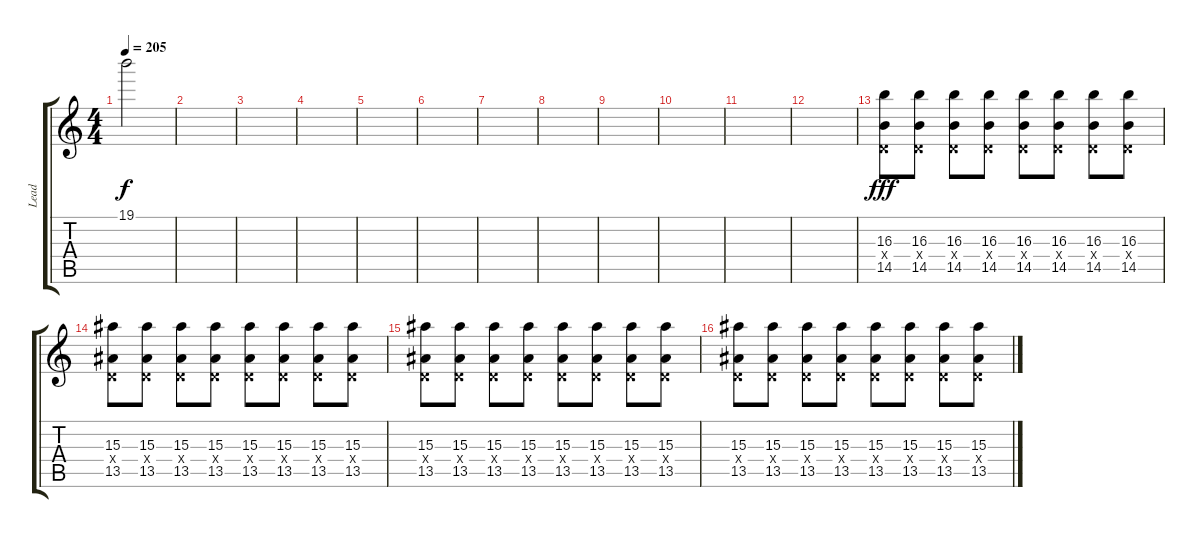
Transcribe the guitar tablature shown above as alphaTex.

\track ("Lead" "Lead") {instrument overdrivenguitar}
\staff {score tabs}
\tuning (E4 B3 G3 D3 A2 E2) {hide}
\ts (4 4)
\tempo 205
\clef g2
\ks c
19.1{t}.2{dy f} |
|
|
|
|
|
|
|
|
|
|
|
(16.3 0.4{x} 14.5).8{dy fff} (16.3 0.4{x} 14.5).8 (16.3 0.4{x} 14.5).8 (16.3 0.4{x} 14.5).8 (16.3 0.4{x} 14.5).8 (16.3 0.4{x} 14.5).8 (16.3 0.4{x} 14.5).8 (16.3 0.4{x} 14.5).8 |
(15.3 0.4{x} 13.5).8 (15.3 0.4{x} 13.5).8 (15.3 0.4{x} 13.5).8 (15.3 0.4{x} 13.5).8 (15.3 0.4{x} 13.5).8 (15.3 0.4{x} 13.5).8 (15.3 0.4{x} 13.5).8 (15.3 0.4{x} 13.5).8 |
(15.3 0.4{x} 13.5).8 (15.3 0.4{x} 13.5).8 (15.3 0.4{x} 13.5).8 (15.3 0.4{x} 13.5).8 (15.3 0.4{x} 13.5).8 (15.3 0.4{x} 13.5).8 (15.3 0.4{x} 13.5).8 (15.3 0.4{x} 13.5).8 |
(15.3 0.4{x} 13.5).8 (15.3 0.4{x} 13.5).8 (15.3 0.4{x} 13.5).8 (15.3 0.4{x} 13.5).8 (15.3 0.4{x} 13.5).8 (15.3 0.4{x} 13.5).8 (15.3 0.4{x} 13.5).8 (15.3 0.4{x} 13.5).8
